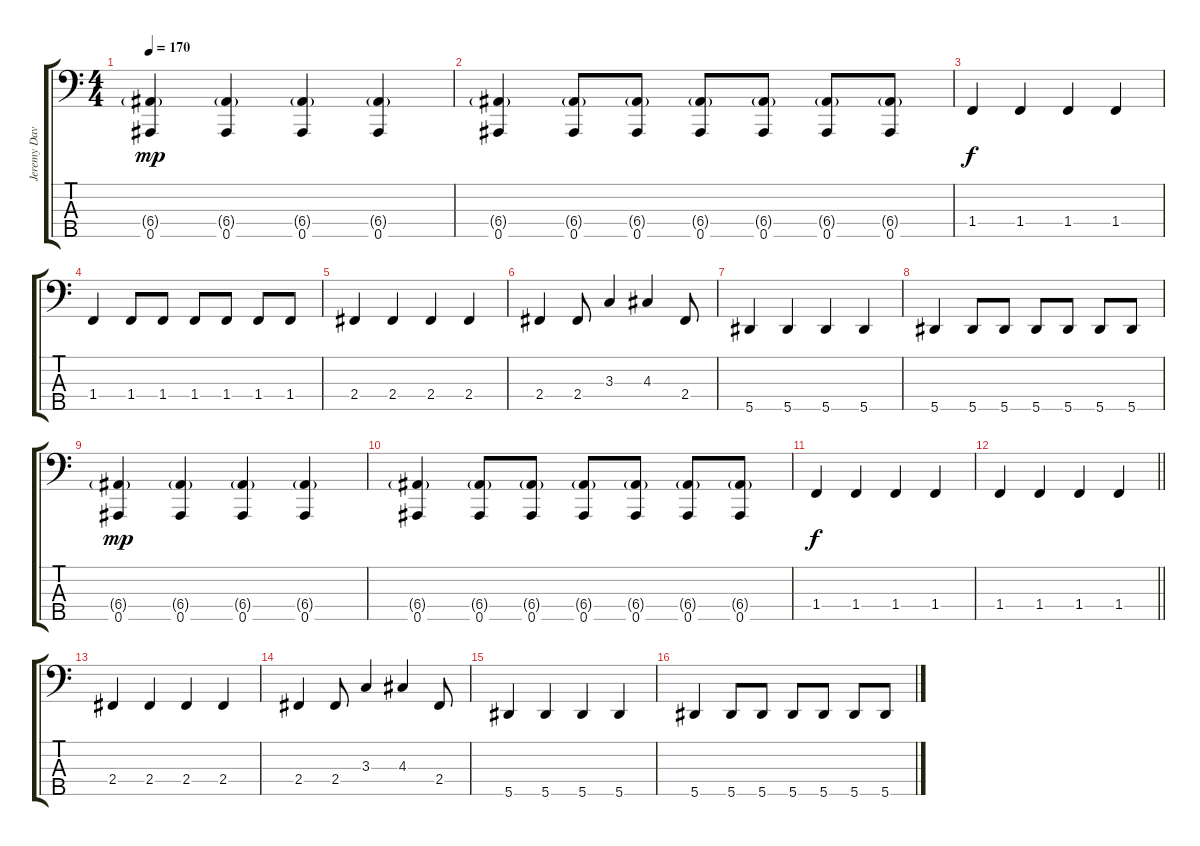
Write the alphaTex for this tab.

\track ("Jeremy Davis (Bass/5 String Wierd Tuning" "Jeremy Dav") {instrument electricbasspick}
\staff {score tabs}
\tuning (G2 D2 A1 E1 Bb0) {hide}
\ts (4 4)
\tempo 170
\clef f4
\ks c
(6.4{g} 0.5).4{dy mp} (6.4{g} 0.5).4 (6.4{g} 0.5).4 (6.4{g} 0.5).4 |
(6.4{g} 0.5).4 (6.4{g} 0.5).8 (6.4{g} 0.5).8 (6.4{g} 0.5).8 (6.4{g} 0.5).8 (6.4{g} 0.5).8 (6.4{g} 0.5).8 |
1.4.4{dy f} 1.4.4 1.4.4 1.4.4 |
1.4.4 1.4.8 1.4.8 1.4.8 1.4.8 1.4.8 1.4.8 |
2.4.4 2.4.4 2.4.4 2.4.4 |
2.4.4 2.4.8 3.3.4 4.3.4 2.4.8 |
5.5.4 5.5.4 5.5.4 5.5.4 |
5.5.4 5.5.8 5.5.8 5.5.8 5.5.8 5.5.8 5.5.8 |
(6.4{g} 0.5).4{dy mp} (6.4{g} 0.5).4 (6.4{g} 0.5).4 (6.4{g} 0.5).4 |
(6.4{g} 0.5).4 (6.4{g} 0.5).8 (6.4{g} 0.5).8 (6.4{g} 0.5).8 (6.4{g} 0.5).8 (6.4{g} 0.5).8 (6.4{g} 0.5).8 |
1.4.4{dy f} 1.4.4 1.4.4 1.4.4 |
\barLineRight lightlight
1.4.4 1.4.4 1.4.4 1.4.4 |
\section ("" "")
2.4.4 2.4.4 2.4.4 2.4.4 |
2.4.4 2.4.8 3.3.4 4.3.4 2.4.8 |
5.5.4 5.5.4 5.5.4 5.5.4 |
5.5.4 5.5.8 5.5.8 5.5.8 5.5.8 5.5.8 5.5.8
